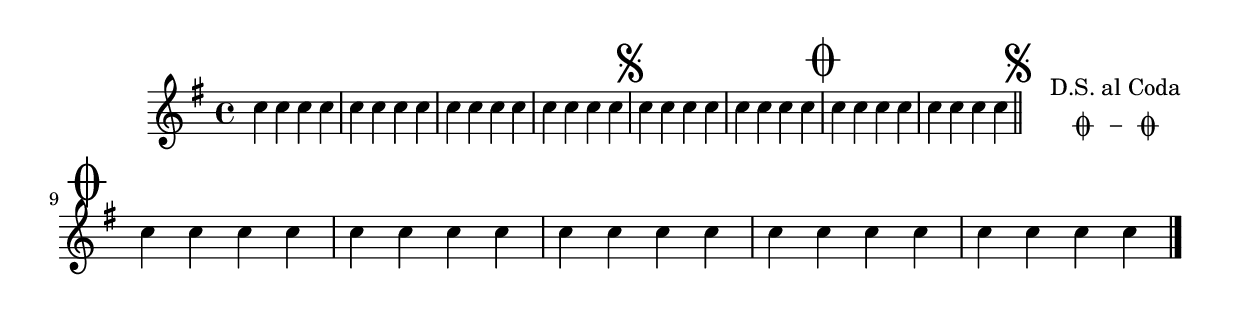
%% DO NOT EDIT this file manually; it is automatically
%% generated from LSR http://lsr.dsi.unimi.it
%% Make any changes in LSR itself, or in Documentation/snippets/new/ ,
%% and then run scripts/auxiliar/makelsr.py
%%
%% This file is in the public domain.
\version "2.17.6"

\header {
  lsrtags = "breaks, repeats, symbols-and-glyphs, workaround"

  texidoc = "
If you want to place an exiting segno sign and add text like @qq{D.S.
al Coda} next to it where usually the staff lines are you can use this
snippet. The coda will resume in a new line. There is a variation
documented in this snippet, where the coda will remain on the same
line.

"
  doctitle = "Positioning segno and coda (with line break)"
} % begin verbatim

{
  \clef treble
  \key g \major
  \time 4/4
  \relative c'' {
    \repeat unfold 4 {
      c4 c c c
    }

    % Set segno sign as rehearsal mark and adjust size if needed
    % \once \override Score.RehearsalMark.font-size = #3
    \mark \markup { \musicglyph #"scripts.segno" }
    \repeat unfold 2 {
      c4 c c c
    }

    % Set coda sign as rehearsal mark and adjust size if needed
    \once \override Score.RehearsalMark.font-size = #4
    \mark \markup { \musicglyph #"scripts.coda" }
    \repeat unfold 2 {
      c4 c c c
    }

    % Should Coda be on anew line?
    % Coda NOT on new line: use \nobreak
    % Coda on new line: DON'T use \nobreak
    % \noBreak

    \bar "||"

    % Set segno sign as rehearsal mark and adjust size if needed
    \once \override Score.RehearsalMark.break-visibility = #begin-of-line-invisible
    % \once \override Score.RehearsalMark.font-size = #3
    \mark \markup { \musicglyph #"scripts.segno" }

    % Here begins the trickery!
    % \cadenzaOn will suppress the bar count and \stopStaff removes the staff lines.
    \cadenzaOn
      \stopStaff
        % Some examples of possible text-displays

        % text line-aligned
        % ==================
        % Move text to the desired position
        % \once \override TextScript.extra-offset = #'( 2 . -3.5 )
        % | s1*0^\markup { D.S. al Coda } }

        % text center-aligned
        % ====================
        % Move text to the desired position
        % \once \override TextScript.extra-offset = #'( 6 . -5.0 )
        % | s1*0^\markup { \center-column { D.S. "al Coda" } }

        % text and symbols center-aligned
        % ===============================
        % Move text to the desired position and tweak spacing for optimum text alignment
        \repeat unfold 1 {
          s1
          \bar ""
        }
        \once \override TextScript.extra-offset = #'( 0 . -3.0 )
        \once \override TextScript.word-space = #1.5
        <>^\markup { \center-column { "D.S. al Coda" \line { \musicglyph #"scripts.coda" \musicglyph #"scripts.tenuto" \musicglyph #"scripts.coda"} } }

        % Increasing the unfold counter will expand the staff-free space
        \repeat unfold 3 {
          s1
          \bar ""
        }
        % Resume bar count and show staff lines again
     \startStaff
   \cadenzaOff

   % Should Coda be on new line?
   % Coda NOT on new line: DON'T use \break
   % Coda on new line: use \break
   \break

   % Show up, you clef and key!
   \once \override Staff.KeySignature.break-visibility = #end-of-line-invisible
   \once \override Staff.Clef.break-visibility = #end-of-line-invisible

   % Set coda sign as rehearsal mark and adjust size and position

   % Put the coda sign ontop of the (treble-)clef dependend on coda's line-position

   % Coda NOT on new line, use this:
   % \once \override Score.RehearsalMark.extra-offset = #'( -2 . 1.75 )

   % Coda on new line, use this:
   \once \override Score.RehearsalMark.extra-offset = #'( -4.5 . 0 )

   \once \override Score.RehearsalMark.font-size = #5
   \mark \markup { \musicglyph #"scripts.coda" }

   % The coda
   \repeat unfold 5 {
      c4 c c c
    }
    \bar"|."
  }
}
